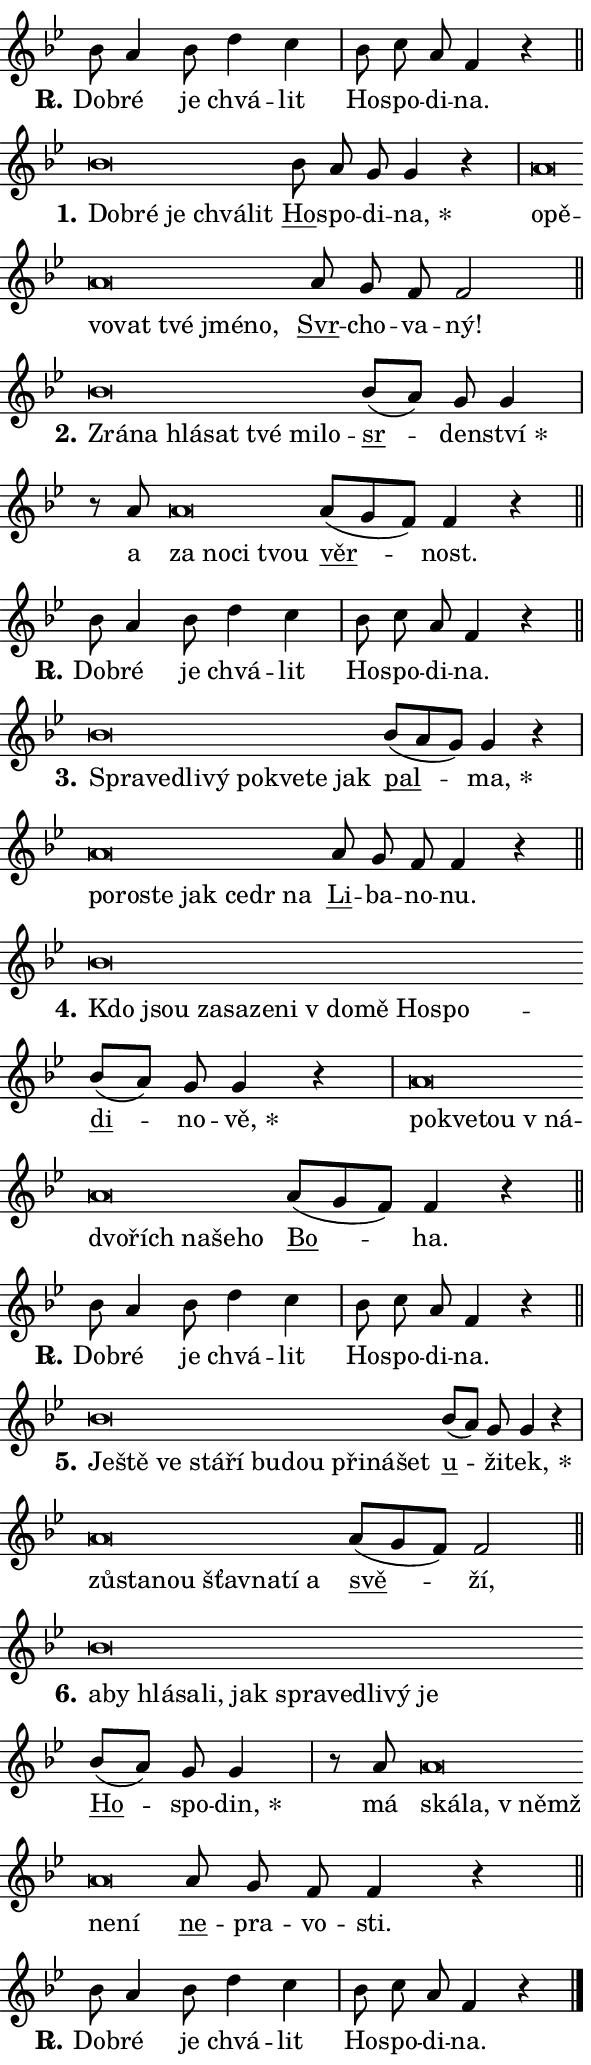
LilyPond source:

\version "2.24.0"
\header { tagline = "" }
\paper {
  indent = 0\cm
  top-margin = 0\cm
  right-margin = 0.13\cm % to fit lyric hyphens
  bottom-margin = 0\cm
  left-margin = 0\cm
  paper-width = 10\cm
  page-breaking = #ly:one-page-breaking
  system-system-spacing.basic-distance = #11
  score-system-spacing.basic-distance = #11
  ragged-last = ##f
}


%% Author: Thomas Morley
%% https://lists.gnu.org/archive/html/lilypond-user/2020-05/msg00002.html
#(define (line-position grob)
"Returns position of @var[grob} in current system:
   @code{'start}, if at first time-step
   @code{'end}, if at last time-step
   @code{'middle} otherwise
"
  (let* ((col (ly:item-get-column grob))
         (ln (ly:grob-object col 'left-neighbor))
         (rn (ly:grob-object col 'right-neighbor))
         (col-to-check-left (if (ly:grob? ln) ln col))
         (col-to-check-right (if (ly:grob? rn) rn col))
         (break-dir-left
           (and
             (ly:grob-property col-to-check-left 'non-musical #f)
             (ly:item-break-dir col-to-check-left)))
         (break-dir-right
           (and
             (ly:grob-property col-to-check-right 'non-musical #f)
             (ly:item-break-dir col-to-check-right))))
        (cond ((eqv? 1 break-dir-left) 'start)
              ((eqv? -1 break-dir-right) 'end)
              (else 'middle))))

#(define (tranparent-at-line-position vctor)
  (lambda (grob)
  "Relying on @code{line-position} select the relevant enry from @var{vctor}.
Used to determine transparency,"
    (case (line-position grob)
      ((end) (not (vector-ref vctor 0)))
      ((middle) (not (vector-ref vctor 1)))
      ((start) (not (vector-ref vctor 2))))))

noteHeadBreakVisibility =
#(define-music-function (break-visibility)(vector?)
"Makes @code{NoteHead}s transparent relying on @var{break-visibility}"
#{
  \override NoteHead.transparent =
    #(tranparent-at-line-position break-visibility)
#})

#(define delete-ledgers-for-transparent-note-heads
  (lambda (grob)
    "Reads whether a @code{NoteHead} is transparent.
If so this @code{NoteHead} is removed from @code{'note-heads} from
@var{grob}, which is supposed to be @code{LedgerLineSpanner}.
As a result ledgers are not printed for this @code{NoteHead}"
    (let* ((nhds-array (ly:grob-object grob 'note-heads))
           (nhds-list
             (if (ly:grob-array? nhds-array)
                 (ly:grob-array->list nhds-array)
                 '()))
           ;; Relies on the transparent-property being done before
           ;; Staff.LedgerLineSpanner.after-line-breaking is executed.
           ;; This is fragile ...
           (to-keep
             (remove
               (lambda (nhd)
                 (ly:grob-property nhd 'transparent #f))
               nhds-list)))
      ;; TODO find a better method to iterate over grob-arrays, similiar
      ;; to filter/remove etc for lists
      ;; For now rebuilt from scratch
      (set! (ly:grob-object grob 'note-heads)  '())
      (for-each
        (lambda (nhd)
          (ly:pointer-group-interface::add-grob grob 'note-heads nhd))
        to-keep))))

squashNotes = {
  \override NoteHead.X-extent = #'(-0.2 . 0.2)
  \override NoteHead.Y-extent = #'(-0.75 . 0)
  \override NoteHead.stencil =
    #(lambda (grob)
       (let ((pos (ly:grob-property grob 'staff-position)))
         (begin
           (if (< pos -7) (display "ERROR: Lower brevis then expected\n") (display ""))
           (if (<= pos -6) ly:text-interface::print ly:note-head::print))))
}
unSquashNotes = {
  \revert NoteHead.X-extent
  \revert NoteHead.Y-extent
  \revert NoteHead.stencil
}

hideNotes = \noteHeadBreakVisibility #begin-of-line-visible
unHideNotes = \noteHeadBreakVisibility #all-visible

% work-around for resetting accidentals
% https://lilypond.org/doc/v2.23/Documentation/notation/displaying-rhythms#unmetered-music
cadenzaMeasure = {
  \cadenzaOff
  \partial 1024 s1024
  \cadenzaOn
}

#(define-markup-command (accent layout props text) (markup?)
  "Underline accented syllable"
  (interpret-markup layout props
    #{\markup \override #'(offset . 4.3) \underline { #text }#}))

responsum = \markup \concat {
  "R" \hspace #-1.05 \path #0.1 #'((moveto 0 0.07) (lineto 0.9 0.8)) \hspace #0.05 "."
}

spaceSize = #0.6828661417322834 % exact space size for TeX Gyre Schola

\layout {
  \context {
    \Staff
    \remove "Time_signature_engraver"
    \override LedgerLineSpanner.after-line-breaking = #delete-ledgers-for-transparent-note-heads
  }
  \context {
    \Lyrics {
      \override LyricSpace.minimum-distance = \spaceSize
      \override LyricText.font-name = #"TeX Gyre Schola"
      \override LyricText.font-size = 1
      \override StanzaNumber.font-name = #"TeX Gyre Schola Bold"
      \override StanzaNumber.font-size = 1
    }
  }
  \context {
    \Score 
    \override NoteHead.text =
      #(lambda (grob) 
        (let ((pos (ly:grob-property grob 'staff-position)))
          #{\markup {
            \combine
              \halign #-0.55 \raise #(if (= pos -6) 0 0.5) \override #'(thickness . 2) \draw-line #'(3.2 . 0)
              \musicglyph "noteheads.sM1"
          }#}))
  }
}

% magnetic-lyrics.ily
%
%   written by
%     Jean Abou Samra <jean@abou-samra.fr>
%     Werner Lemberg <wl@gnu.org>
%
%   adapted by
%     Jiri Hon <jiri.hon@gmail.com>
%
% Version 2022-Apr-15

% https://www.mail-archive.com/lilypond-user@gnu.org/msg149350.html

#(define (Left_hyphen_pointer_engraver context)
   "Collect syllable-hyphen-syllable occurrences in lyrics and store
them in properties.  This engraver only looks to the left.  For
example, if the lyrics input is @code{foo -- bar}, it does the
following.

@itemize @bullet
@item
Set the @code{text} property of the @code{LyricHyphen} grob between
@q{foo} and @q{bar} to @code{foo}.

@item
Set the @code{left-hyphen} property of the @code{LyricText} grob with
text @q{foo} to the @code{LyricHyphen} grob between @q{foo} and
@q{bar}.
@end itemize

Use this auxiliary engraver in combination with the
@code{lyric-@/text::@/apply-@/magnetic-@/offset!} hook."
   (let ((hyphen #f)
         (text #f))
     (make-engraver
      (acknowledgers
       ((lyric-syllable-interface engraver grob source-engraver)
        (set! text grob)))
      (end-acknowledgers
       ((lyric-hyphen-interface engraver grob source-engraver)
        ;(when (not (grob::has-interface grob 'lyric-space-interface))
          (set! hyphen grob)));)
      ((stop-translation-timestep engraver)
       (when (and text hyphen)
         (ly:grob-set-object! text 'left-hyphen hyphen))
       (set! text #f)
       (set! hyphen #f)))))

#(define (lyric-text::apply-magnetic-offset! grob)
   "If the space between two syllables is less than the value in
property @code{LyricText@/.details@/.squash-threshold}, move the right
syllable to the left so that it gets concatenated with the left
syllable.

Use this function as a hook for
@code{LyricText@/.after-@/line-@/breaking} if the
@code{Left_@/hyphen_@/pointer_@/engraver} is active."
   (let ((hyphen (ly:grob-object grob 'left-hyphen #f)))
     (when hyphen
       (let ((left-text (ly:spanner-bound hyphen LEFT)))
         (when (grob::has-interface left-text 'lyric-syllable-interface)
           (let* ((common (ly:grob-common-refpoint grob left-text X))
                  (this-x-ext (ly:grob-extent grob common X))
                  (left-x-ext
                   (begin
                     ;; Trigger magnetism for left-text.
                     (ly:grob-property left-text 'after-line-breaking)
                     (ly:grob-extent left-text common X)))
                  ;; `delta` is the gap width between two syllables.
                  (delta (- (interval-start this-x-ext)
                            (interval-end left-x-ext)))
                  (details (ly:grob-property grob 'details))
                  (threshold (assoc-get 'squash-threshold details 0.2)))
             (when (< delta threshold)
               (let* (;; We have to manipulate the input text so that
                      ;; ligatures crossing syllable boundaries are not
                      ;; disabled.  For languages based on the Latin
                      ;; script this is essentially a beautification.
                      ;; However, for non-Western scripts it can be a
                      ;; necessity.
                      (lt (ly:grob-property left-text 'text))
                      (rt (ly:grob-property grob 'text))
                      (is-space (grob::has-interface hyphen 'lyric-space-interface))
                      (space (if is-space " " ""))
                      (extra-delta (if is-space spaceSize 0))
                      ;; Append new syllable.
                      (ltrt-space (if (and (string? lt) (string? rt))
                                (string-append lt space rt)
                                (make-concat-markup (list lt space rt))))
                      ;; Right-align `ltrt` to the right side.
                      (ltrt-space-markup (grob-interpret-markup
                               grob
                               (make-translate-markup
                                (cons (interval-length this-x-ext) 0)
                                (make-right-align-markup ltrt-space)))))
                 (begin
                   ;; Don't print `left-text`.
                   (ly:grob-set-property! left-text 'stencil #f)
                   ;; Set text and stencil (which holds all collected
                   ;; syllables so far) and shift it to the left.
                   (ly:grob-set-property! grob 'text ltrt-space)
                   (ly:grob-set-property! grob 'stencil ltrt-space-markup)
                   (ly:grob-translate-axis! grob (- (- delta extra-delta)) X))))))))))


#(define (lyric-hyphen::displace-bounds-first grob)
   ;; Make very sure this callback isn't triggered too early.
   (let ((left (ly:spanner-bound grob LEFT))
         (right (ly:spanner-bound grob RIGHT)))
     (ly:grob-property left 'after-line-breaking)
     (ly:grob-property right 'after-line-breaking)
     (ly:lyric-hyphen::print grob)))

squashThreshold = #0.4

\layout {
  \context {
    \Lyrics
    \consists #Left_hyphen_pointer_engraver
    \override LyricText.after-line-breaking =
      #lyric-text::apply-magnetic-offset!
    \override LyricHyphen.stencil = #lyric-hyphen::displace-bounds-first
    \override LyricText.details.squash-threshold = \squashThreshold
    \override LyricHyphen.minimum-distance = 0
    \override LyricHyphen.minimum-length = \squashThreshold
  }
}

squashText = \override LyricText.details.squash-threshold = 9999
unSquashText = \override LyricText.details.squash-threshold = \squashThreshold

leftText = \override LyricText.self-alignment-X = #LEFT
unLeftText = \revert LyricText.self-alignment-X

starOffset = #(lambda (grob) 
                (let ((x_offset (ly:self-alignment-interface::aligned-on-x-parent grob)))
                  (if (= x_offset 0) 0 (+ x_offset 1.2))))

star = #(define-music-function (syllable)(string?)
"Append star separator at the end of a syllable"
#{
  \once \override LyricText.X-offset = #starOffset
  \lyricmode { \markup {
    #syllable
    \override #'((font-name . "TeX Gyre Schola Bold")) \hspace #0.2 \lower #0.65 \larger "*"
  } }
#})

starAccent = #(define-music-function (syllable)(string?)
"Append star separator at the end of a syllable and make accent"
#{
  \once \override LyricText.X-offset = #starOffset
  \lyricmode { \markup {
    \accent #syllable
    \override #'((font-name . "TeX Gyre Schola Bold")) \hspace #0.2 \lower #0.65 \larger "*"
  } }
#})

breath = #(define-music-function (syllable)(string?)
"Append breathing indicator at the end of a syllable"
#{
  \lyricmode { \markup { #syllable "+" } }
#})

optionalBreath = #(define-music-function (syllable)(string?)
"Append optional breathing indicator at the end of a syllable"
#{
  \lyricmode { \markup { #syllable "(+)" } }
#})


\score {
    <<
        \new Voice = "melody" { \cadenzaOn \key bes \major \relative { bes'8 a4 bes8 d4 c \cadenzaMeasure \bar "|" bes8 c a f4 r \cadenzaMeasure \bar "||" \break } }
        \new Lyrics \lyricsto "melody" { \lyricmode { \set stanza = \responsum
Dob -- ré je chvá -- lit Ho -- spo -- di -- na. } }
    >>
    \layout {}
}

\score {
    <<
        \new Voice = "melody" { \cadenzaOn \key bes \major \relative { \squashNotes bes'\breve*1/16 \hideNotes \breve*1/16 \bar "" \breve*1/16 \bar "" \breve*1/16 \breve*1/16 \bar "" \unHideNotes \unSquashNotes \bar "" bes8 a g g4 r \cadenzaMeasure \bar "|" \squashNotes a\breve*1/16 \hideNotes \breve*1/16 \bar "" \breve*1/16 \bar "" \breve*1/16 \bar "" \breve*1/16 \bar "" \breve*1/16 \breve*1/16 \bar "" \unHideNotes \unSquashNotes \bar "" a8 g f f2 \cadenzaMeasure \bar "||" \break } }
        \new Lyrics \lyricsto "melody" { \lyricmode { \set stanza = "1."
\leftText Dob -- \squashText ré je chvá -- lit \unLeftText \unSquashText \markup \accent Ho -- spo -- di -- \star na, \leftText o -- \squashText pě -- vo -- vat tvé jmé -- no, \unLeftText \unSquashText \markup \accent Svr -- cho -- va -- ný! } }
    >>
    \layout {}
}

\score {
    <<
        \new Voice = "melody" { \cadenzaOn \key bes \major \relative { \squashNotes bes'\breve*1/16 \hideNotes \breve*1/16 \bar "" \breve*1/16 \bar "" \breve*1/16 \bar "" \breve*1/16 \bar "" \breve*1/16 \breve*1/16 \bar "" \unHideNotes \unSquashNotes \bar "" bes8[( a)] g g4 \cadenzaMeasure \bar "|" r8 a \squashNotes a\breve*1/16 \hideNotes \breve*1/16 \bar "" \breve*1/16 \breve*1/16 \bar "" \unHideNotes \unSquashNotes \bar "" a8[( g f)] f4 r \cadenzaMeasure \bar "||" \break } }
        \new Lyrics \lyricsto "melody" { \lyricmode { \set stanza = "2."
\leftText Zrá -- \squashText na hlá -- sat tvé mi -- lo -- \unLeftText \unSquashText \markup \accent sr -- den -- \star ství a \leftText za \squashText no -- ci tvou \unLeftText \unSquashText \markup \accent věr -- nost. } }
    >>
    \layout {}
}

\score {
    <<
        \new Voice = "melody" { \cadenzaOn \key bes \major \relative { bes'8 a4 bes8 d4 c \cadenzaMeasure \bar "|" bes8 c a f4 r \cadenzaMeasure \bar "||" \break } }
        \new Lyrics \lyricsto "melody" { \lyricmode { \set stanza = \responsum
Dob -- ré je chvá -- lit Ho -- spo -- di -- na. } }
    >>
    \layout {}
}

\score {
    <<
        \new Voice = "melody" { \cadenzaOn \key bes \major \relative { \squashNotes bes'\breve*1/16 \hideNotes \breve*1/16 \bar "" \breve*1/16 \bar "" \breve*1/16 \bar "" \breve*1/16 \bar "" \breve*1/16 \bar "" \breve*1/16 \breve*1/16 \bar "" \unHideNotes \unSquashNotes \bar "" bes8[( a g)] g4 r \cadenzaMeasure \bar "|" \squashNotes a\breve*1/16 \hideNotes \breve*1/16 \bar "" \breve*1/16 \bar "" \breve*1/16 \bar "" \breve*1/16 \bar "" \breve*1/16 \breve*1/16 \bar "" \unHideNotes \unSquashNotes \bar "" a8 g f f4 r \cadenzaMeasure \bar "||" \break } }
        \new Lyrics \lyricsto "melody" { \lyricmode { \set stanza = "3."
\leftText Spra -- \squashText ve -- dli -- vý po -- kve -- te jak \unLeftText \unSquashText \markup \accent pal -- \star ma, \leftText po -- \squashText ro -- ste jak ce -- dr na \unLeftText \unSquashText \markup \accent Li -- ba -- no -- nu. } }
    >>
    \layout {}
}

\score {
    <<
        \new Voice = "melody" { \cadenzaOn \key bes \major \relative { \squashNotes bes'\breve*1/16 \hideNotes \breve*1/16 \bar "" \breve*1/16 \bar "" \breve*1/16 \bar "" \breve*1/16 \bar "" \breve*1/16 \bar "" \breve*1/16 \bar "" \breve*1/16 \bar "" \breve*1/16 \breve*1/16 \bar "" \unHideNotes \unSquashNotes \bar "" bes8[( a)] g g4 r \cadenzaMeasure \bar "|" \squashNotes a\breve*1/16 \hideNotes \breve*1/16 \bar "" \breve*1/16 \bar "" \breve*1/16 \bar "" \breve*1/16 \bar "" \breve*1/16 \bar "" \breve*1/16 \bar "" \breve*1/16 \breve*1/16 \bar "" \unHideNotes \unSquashNotes \bar "" a8[( g f)] f4 r \cadenzaMeasure \bar "||" \break } }
        \new Lyrics \lyricsto "melody" { \lyricmode { \set stanza = "4."
\leftText Kdo \squashText jsou za -- sa -- ze -- ni "v do" -- mě Ho -- spo -- \unLeftText \unSquashText \markup \accent di -- no -- \star vě, \leftText po -- \squashText kve -- tou "v ná" -- dvo -- řích na -- še -- ho \unLeftText \unSquashText \markup \accent Bo -- ha. } }
    >>
    \layout {}
}

\score {
    <<
        \new Voice = "melody" { \cadenzaOn \key bes \major \relative { bes'8 a4 bes8 d4 c \cadenzaMeasure \bar "|" bes8 c a f4 r \cadenzaMeasure \bar "||" \break } }
        \new Lyrics \lyricsto "melody" { \lyricmode { \set stanza = \responsum
Dob -- ré je chvá -- lit Ho -- spo -- di -- na. } }
    >>
    \layout {}
}

\score {
    <<
        \new Voice = "melody" { \cadenzaOn \key bes \major \relative { \squashNotes bes'\breve*1/16 \hideNotes \breve*1/16 \bar "" \breve*1/16 \bar "" \breve*1/16 \bar "" \breve*1/16 \bar "" \breve*1/16 \bar "" \breve*1/16 \bar "" \breve*1/16 \bar "" \breve*1/16 \breve*1/16 \bar "" \unHideNotes \unSquashNotes \bar "" bes8[( a)] g g4 r \cadenzaMeasure \bar "|" \squashNotes a\breve*1/16 \hideNotes \breve*1/16 \bar "" \breve*1/16 \bar "" \breve*1/16 \bar "" \breve*1/16 \bar "" \breve*1/16 \breve*1/16 \bar "" \unHideNotes \unSquashNotes \bar "" a8[( g f)] f2 \cadenzaMeasure \bar "||" \break } }
        \new Lyrics \lyricsto "melody" { \lyricmode { \set stanza = "5."
\leftText Je -- \squashText ště ve stá -- ří bu -- dou při -- ná -- šet \unLeftText \unSquashText \markup \accent u -- ži -- \star tek, \leftText zů -- \squashText sta -- nou šťav -- na -- tí a \unLeftText \unSquashText \markup \accent svě -- ží, } }
    >>
    \layout {}
}

\score {
    <<
        \new Voice = "melody" { \cadenzaOn \key bes \major \relative { \squashNotes bes'\breve*1/16 \hideNotes \breve*1/16 \bar "" \breve*1/16 \bar "" \breve*1/16 \bar "" \breve*1/16 \bar "" \breve*1/16 \bar "" \breve*1/16 \bar "" \breve*1/16 \bar "" \breve*1/16 \bar "" \breve*1/16 \breve*1/16 \bar "" \unHideNotes \unSquashNotes \bar "" bes8[( a)] g g4 \cadenzaMeasure \bar "|" r8 a \squashNotes a\breve*1/16 \hideNotes \breve*1/16 \bar "" \breve*1/16 \bar "" \breve*1/16 \breve*1/16 \bar "" \unHideNotes \unSquashNotes \bar "" a8 g f f4 r \cadenzaMeasure \bar "||" \break } }
        \new Lyrics \lyricsto "melody" { \lyricmode { \set stanza = "6."
\leftText a -- \squashText by hlá -- sa -- li, jak spra -- ve -- dli -- vý je \unLeftText \unSquashText \markup \accent Ho -- spo -- \star din, má \leftText ská -- \squashText la, "v němž" ne -- ní \unLeftText \unSquashText \markup \accent ne -- pra -- vo -- sti. } }
    >>
    \layout {}
}

\score {
    <<
        \new Voice = "melody" { \cadenzaOn \key bes \major \relative { bes'8 a4 bes8 d4 c \cadenzaMeasure \bar "|" bes8 c a f4 r \cadenzaMeasure \bar "||" \break } \bar "|." }
        \new Lyrics \lyricsto "melody" { \lyricmode { \set stanza = \responsum
Dob -- ré je chvá -- lit Ho -- spo -- di -- na. } }
    >>
    \layout {}
}
